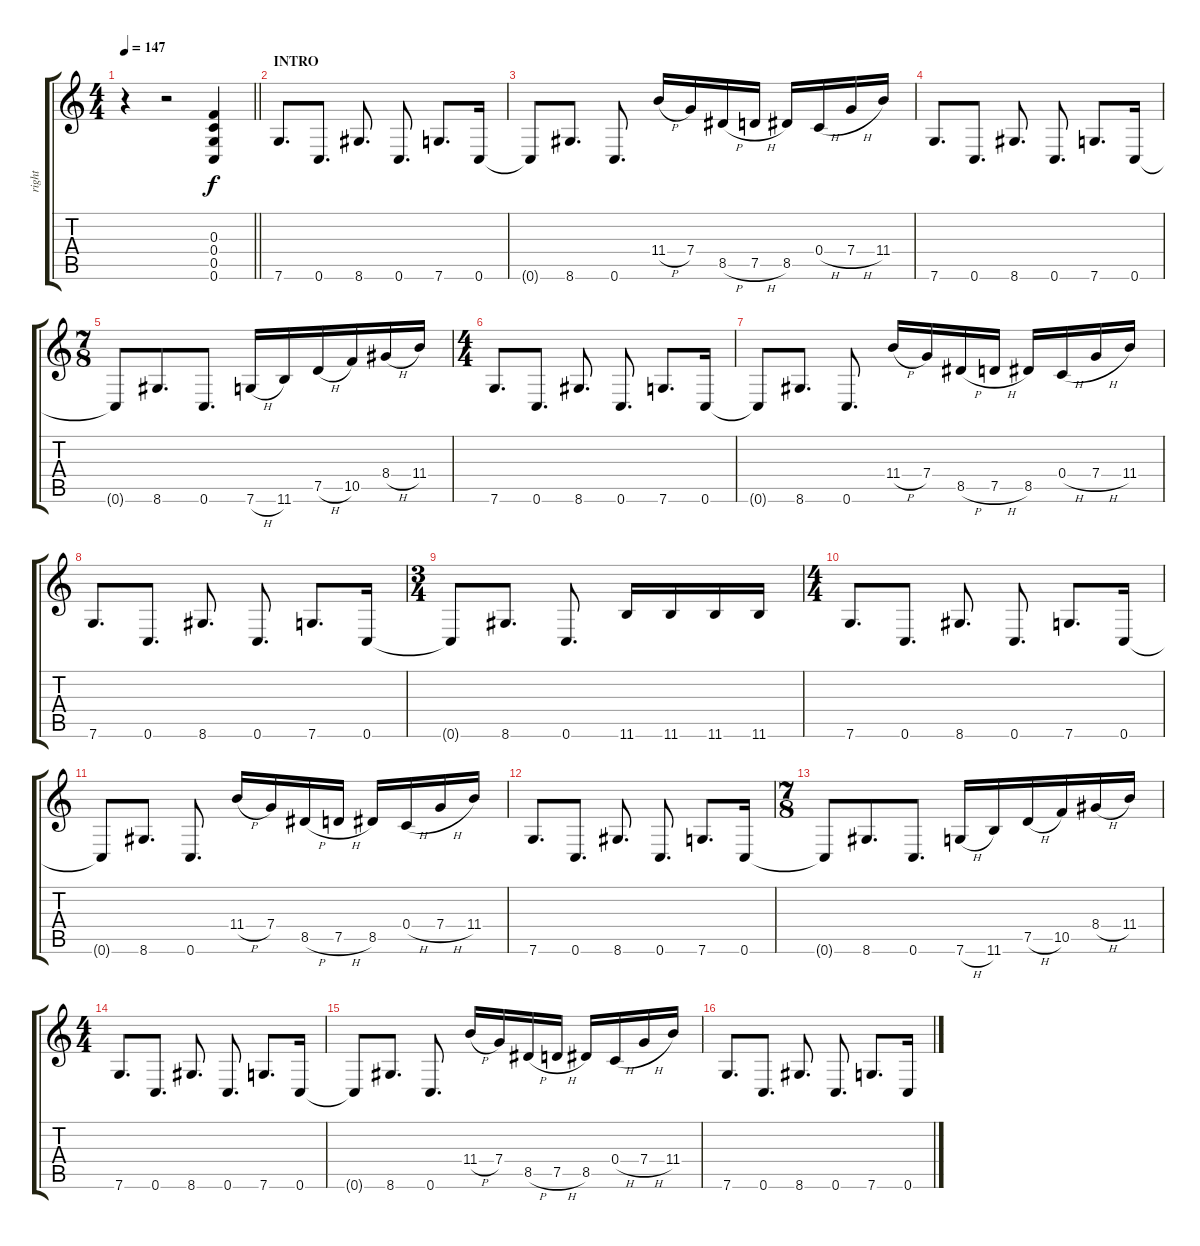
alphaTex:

\track ("right" "right") {instrument distortionguitar}
\staff {score tabs}
\tuning (D4 A3 F3 C3 G2 C2) {hide}
\ts (4 4)
\tempo 147
\clef g2
\barLineRight lightlight
\ks c
r.4{dy f instrument distortionguitar} r.2 (0.3 0.4 0.5 0.6).4 |
\section ("" "INTRO")
7.6.8{d} 0.6.8{d} 8.6.8{d} 0.6.8{d} 7.6.8{d} 0.6.16 |
0.6{t}.8 8.6.8{d} 0.6.8{d} 11.4{h}.16 7.4.16 8.5{h}.16 7.5{h}.16 8.5.16 0.4{h}.16 7.4{h}.16 11.4.16 |
7.6.8{d} 0.6.8{d} 8.6.8{d} 0.6.8{d} 7.6.8{d} 0.6.16 |
\ts (7 8)
0.6{t}.8 8.6.8{d} 0.6.8{d} 7.6{h}.16 11.6.16 7.5{h}.16 10.5.16 8.4{h}.16 11.4.16 |
\ts (4 4)
7.6.8{d} 0.6.8{d} 8.6.8{d} 0.6.8{d} 7.6.8{d} 0.6.16 |
0.6{t}.8 8.6.8{d} 0.6.8{d} 11.4{h}.16 7.4.16 8.5{h}.16 7.5{h}.16 8.5.16 0.4{h}.16 7.4{h}.16 11.4.16 |
7.6.8{d} 0.6.8{d} 8.6.8{d} 0.6.8{d} 7.6.8{d} 0.6.16 |
\ts (3 4)
0.6{t}.8 8.6.8{d} 0.6.8{d} 11.6.16 11.6.16 11.6.16 11.6.16 |
\ts (4 4)
7.6.8{d} 0.6.8{d} 8.6.8{d} 0.6.8{d} 7.6.8{d} 0.6.16 |
0.6{t}.8 8.6.8{d} 0.6.8{d} 11.4{h}.16 7.4.16 8.5{h}.16 7.5{h}.16 8.5.16 0.4{h}.16 7.4{h}.16 11.4.16 |
7.6.8{d} 0.6.8{d} 8.6.8{d} 0.6.8{d} 7.6.8{d} 0.6.16 |
\ts (7 8)
0.6{t}.8 8.6.8{d} 0.6.8{d} 7.6{h}.16 11.6.16 7.5{h}.16 10.5.16 8.4{h}.16 11.4.16 |
\ts (4 4)
7.6.8{d} 0.6.8{d} 8.6.8{d} 0.6.8{d} 7.6.8{d} 0.6.16 |
0.6{t}.8 8.6.8{d} 0.6.8{d} 11.4{h}.16 7.4.16 8.5{h}.16 7.5{h}.16 8.5.16 0.4{h}.16 7.4{h}.16 11.4.16 |
7.6.8{d} 0.6.8{d} 8.6.8{d} 0.6.8{d} 7.6.8{d} 0.6.16
